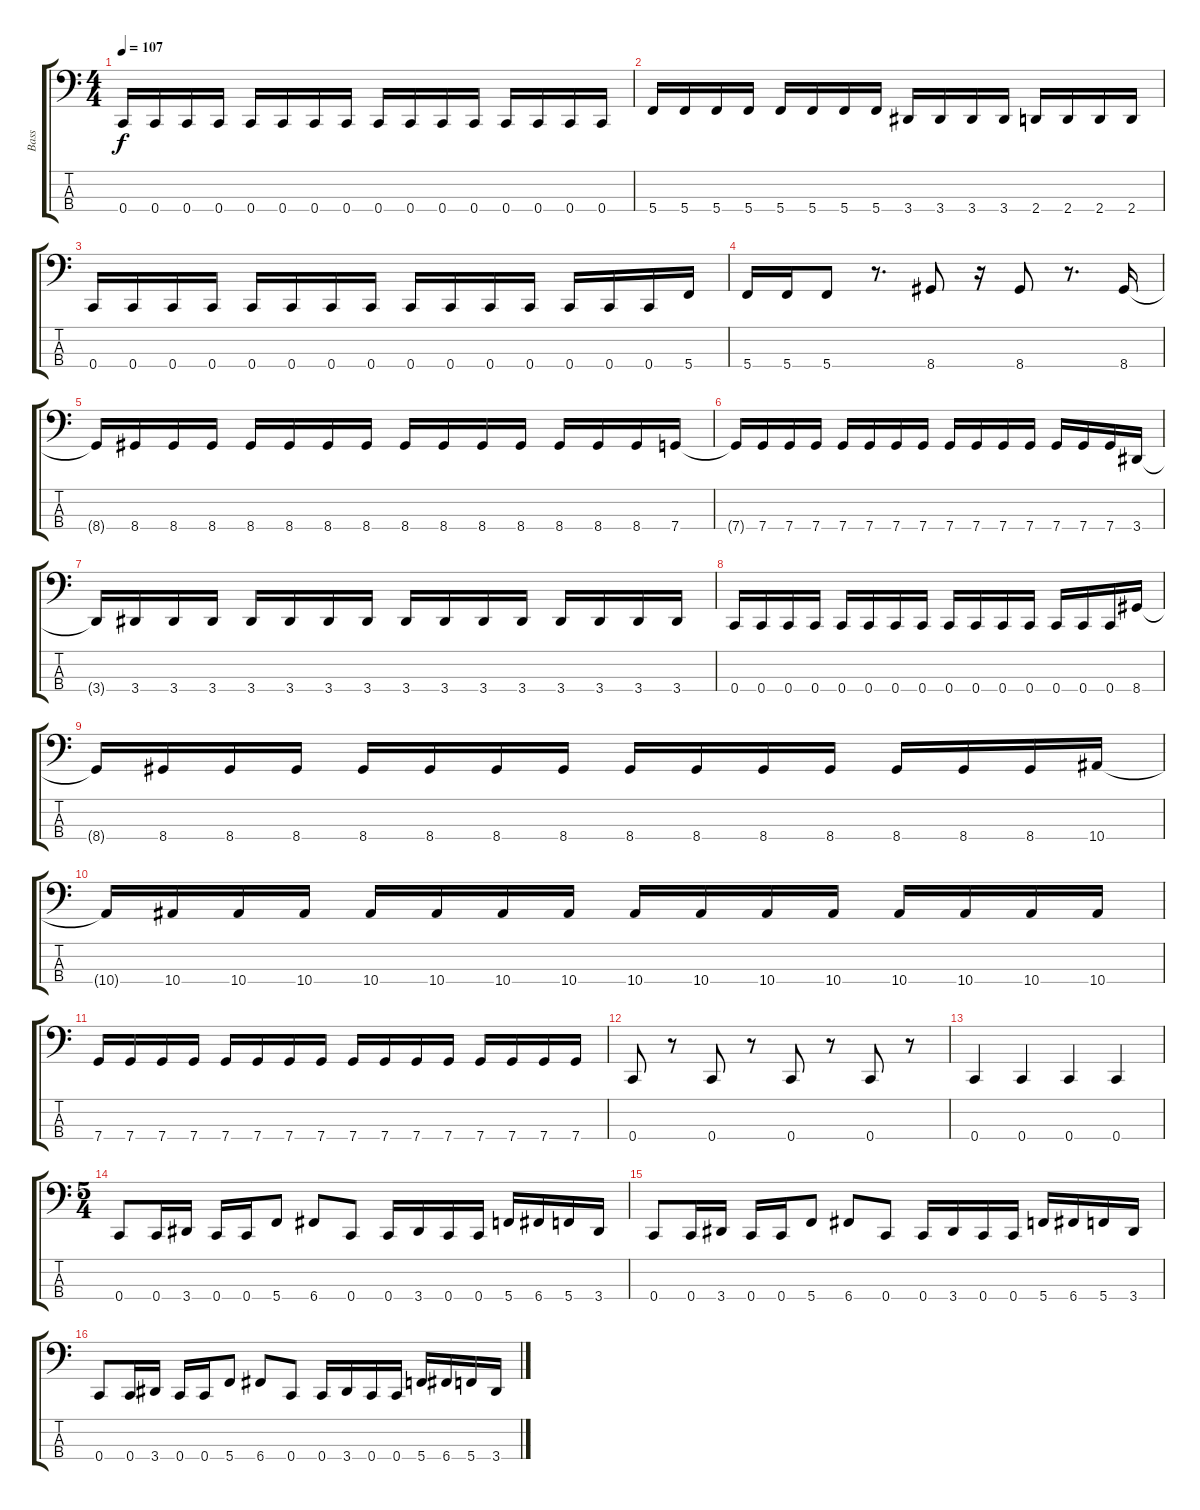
\track ("Bass" "Bass") {instrument electricbassfinger}
\staff {score tabs}
\tuning (F2 C2 G1 C1) {hide}
\ts (4 4)
\tempo 107
\clef f4
\ks c
0.4.16{dy f} 0.4.16 0.4.16 0.4.16 0.4.16 0.4.16 0.4.16 0.4.16 0.4.16 0.4.16 0.4.16 0.4.16 0.4.16 0.4.16 0.4.16 0.4.16 |
5.4.16 5.4.16 5.4.16 5.4.16 5.4.16 5.4.16 5.4.16 5.4.16 3.4.16 3.4.16 3.4.16 3.4.16 2.4.16 2.4.16 2.4.16 2.4.16 |
0.4.16 0.4.16 0.4.16 0.4.16 0.4.16 0.4.16 0.4.16 0.4.16 0.4.16 0.4.16 0.4.16 0.4.16 0.4.16 0.4.16 0.4.16 5.4.16 |
5.4.16 5.4.16 5.4.8 r.8{d} 8.4.8 r.16 8.4.8 r.8{d} 8.4.16 |
8.4{t}.16 8.4.16 8.4.16 8.4.16 8.4.16 8.4.16 8.4.16 8.4.16 8.4.16 8.4.16 8.4.16 8.4.16 8.4.16 8.4.16 8.4.16 7.4.16 |
7.4{t}.16 7.4.16 7.4.16 7.4.16 7.4.16 7.4.16 7.4.16 7.4.16 7.4.16 7.4.16 7.4.16 7.4.16 7.4.16 7.4.16 7.4.16 3.4.16 |
3.4{t}.16 3.4.16 3.4.16 3.4.16 3.4.16 3.4.16 3.4.16 3.4.16 3.4.16 3.4.16 3.4.16 3.4.16 3.4.16 3.4.16 3.4.16 3.4.16 |
0.4.16 0.4.16 0.4.16 0.4.16 0.4.16 0.4.16 0.4.16 0.4.16 0.4.16 0.4.16 0.4.16 0.4.16 0.4.16 0.4.16 0.4.16 8.4.16 |
8.4{t}.16 8.4.16 8.4.16 8.4.16 8.4.16 8.4.16 8.4.16 8.4.16 8.4.16 8.4.16 8.4.16 8.4.16 8.4.16 8.4.16 8.4.16 10.4.16 |
10.4{t}.16 10.4.16 10.4.16 10.4.16 10.4.16 10.4.16 10.4.16 10.4.16 10.4.16 10.4.16 10.4.16 10.4.16 10.4.16 10.4.16 10.4.16 10.4.16 |
7.4.16 7.4.16 7.4.16 7.4.16 7.4.16 7.4.16 7.4.16 7.4.16 7.4.16 7.4.16 7.4.16 7.4.16 7.4.16 7.4.16 7.4.16 7.4.16 |
0.4.8 r.8 0.4.8 r.8 0.4.8 r.8 0.4.8 r.8 |
0.4.4 0.4.4 0.4.4 0.4.4 |
\ts (5 4)
0.4.8 0.4.16 3.4.16 0.4.16 0.4.16 5.4.8 6.4.8 0.4.8 0.4.16 3.4.16 0.4.16 0.4.16 5.4.16 6.4.16 5.4.16 3.4.16 |
0.4.8 0.4.16 3.4.16 0.4.16 0.4.16 5.4.8 6.4.8 0.4.8 0.4.16 3.4.16 0.4.16 0.4.16 5.4.16 6.4.16 5.4.16 3.4.16 |
0.4.8 0.4.16 3.4.16 0.4.16 0.4.16 5.4.8 6.4.8 0.4.8 0.4.16 3.4.16 0.4.16 0.4.16 5.4.16 6.4.16 5.4.16 3.4.16
